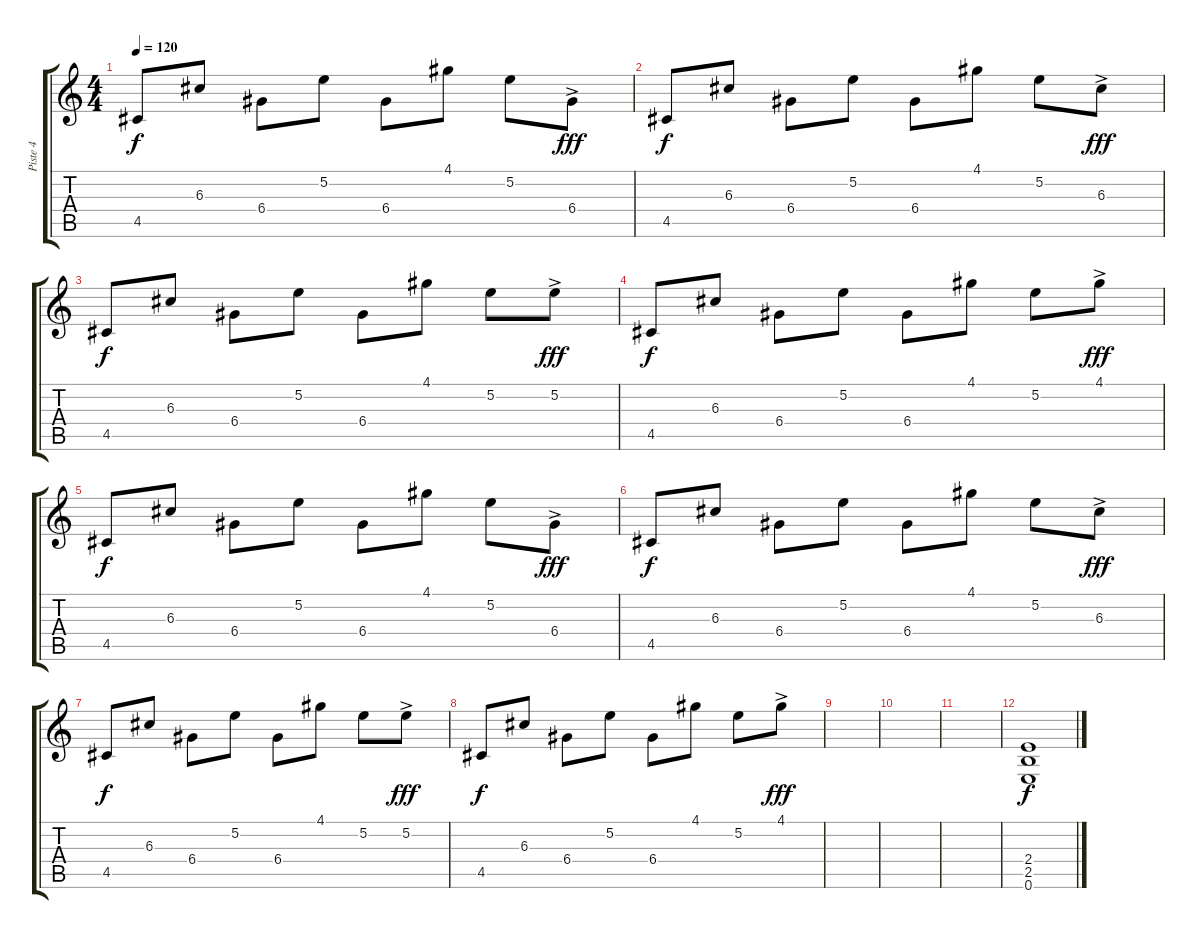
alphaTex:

\track ("Piste 4" "Piste 4") {instrument overdrivenguitar}
\staff {score tabs}
\tuning (E4 B3 G3 D3 A2 E2) {hide}
\ts (4 4)
\tempo 120
\clef g2
\ks c
4.5.8{dy f} 6.3.8 6.4.8 5.2.8 6.4.8 4.1.8 5.2.8 6.4{ac}.8{dy fff} |
4.5.8{dy f} 6.3.8 6.4.8 5.2.8 6.4.8 4.1.8 5.2.8 6.3{ac}.8{dy fff} |
4.5.8{dy f} 6.3.8 6.4.8 5.2.8 6.4.8 4.1.8 5.2.8 5.2{ac}.8{dy fff} |
4.5.8{dy f} 6.3.8 6.4.8 5.2.8 6.4.8 4.1.8 5.2.8 4.1{ac}.8{dy fff} |
4.5.8{dy f} 6.3.8 6.4.8 5.2.8 6.4.8 4.1.8 5.2.8 6.4{ac}.8{dy fff} |
4.5.8{dy f} 6.3.8 6.4.8 5.2.8 6.4.8 4.1.8 5.2.8 6.3{ac}.8{dy fff} |
4.5.8{dy f} 6.3.8 6.4.8 5.2.8 6.4.8 4.1.8 5.2.8 5.2{ac}.8{dy fff} |
4.5.8{dy f} 6.3.8 6.4.8 5.2.8 6.4.8 4.1.8 5.2.8 4.1{ac}.8{dy fff} |
|
|
|
(2.4 2.5 0.6).1{dy f}
